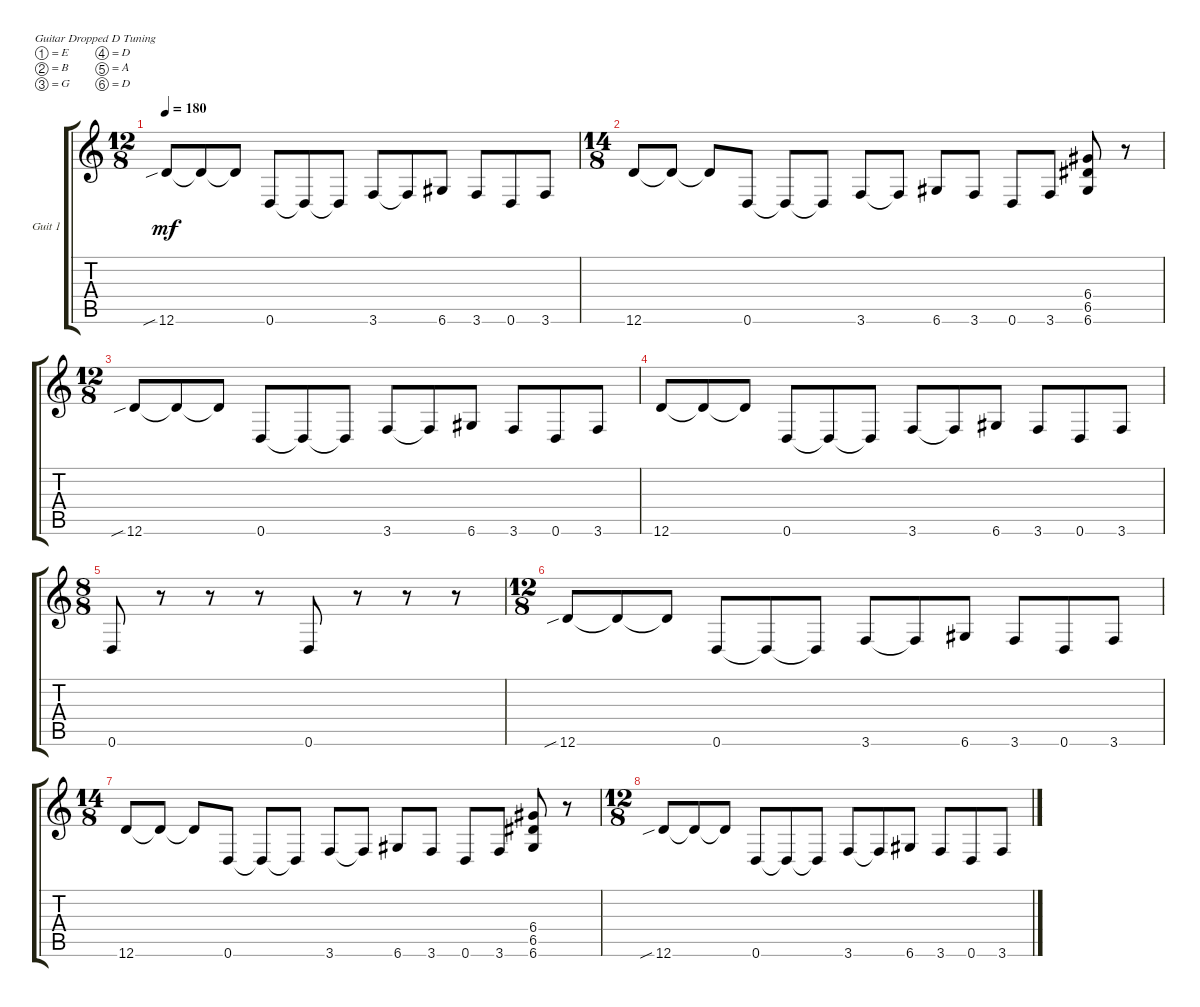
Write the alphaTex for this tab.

\defaultSystemsLayout 4
\bracketExtendMode groupsimilarinstruments
\firstSystemTrackNameOrientation horizontal
\otherSystemsTrackNameOrientation horizontal
\track ("Guitar 1" "Guit 1") {instrument electricguitarclean}
\staff {score tabs}
\tuning (E4 B3 G3 D3 A2 D2)
\ts (12 8)
\tempo 180
\clef g2
\scale
0.333333
\ks c
12.6{sib}.8{dy mf} 12.6{t}.8 12.6{t}.8 0.6.8 0.6{t}.8 0.6{t}.8 3.6.8 3.6{t}.8 6.6.8 3.6.8 0.6.8 3.6.8 |
\ts (14 8)
\scale
0.333333 12.6.8 12.6{t}.8 12.6{t}.8 0.6.8 0.6{t}.8 0.6{t}.8 3.6.8 3.6{t}.8 6.6.8 3.6.8 0.6.8 3.6.8 (6.6 6.5 6.4).8 r.8 |
\ts (12 8)
\scale
0.333333 12.6{sib}.8 12.6{t}.8 12.6{t}.8 0.6.8 0.6{t}.8 0.6{t}.8 3.6.8 3.6{t}.8 6.6.8 3.6.8 0.6.8 3.6.8 |
\scale
0.333333 12.6.8 12.6{t}.8 12.6{t}.8 0.6.8 0.6{t}.8 0.6{t}.8 3.6.8 3.6{t}.8 6.6.8 3.6.8 0.6.8 3.6.8 |
\ts (8 8)
\scale
0.333333 0.6.8 r.8 r.8 r.8 0.6.8 r.8 r.8 r.8 |
\ts (12 8)
\scale
0.333333 12.6{sib}.8 12.6{t}.8 12.6{t}.8 0.6.8 0.6{t}.8 0.6{t}.8 3.6.8 3.6{t}.8 6.6.8 3.6.8 0.6.8 3.6.8 |
\ts (14 8)
\scale
0.333333 12.6.8 12.6{t}.8 12.6{t}.8 0.6.8 0.6{t}.8 0.6{t}.8 3.6.8 3.6{t}.8 6.6.8 3.6.8 0.6.8 3.6.8 (6.6 6.5 6.4).8 r.8 |
\ts (12 8)
\scale
0.333333 12.6{sib}.8 12.6{t}.8 12.6{t}.8 0.6.8 0.6{t}.8 0.6{t}.8 3.6.8 3.6{t}.8 6.6.8 3.6.8 0.6.8 3.6.8
